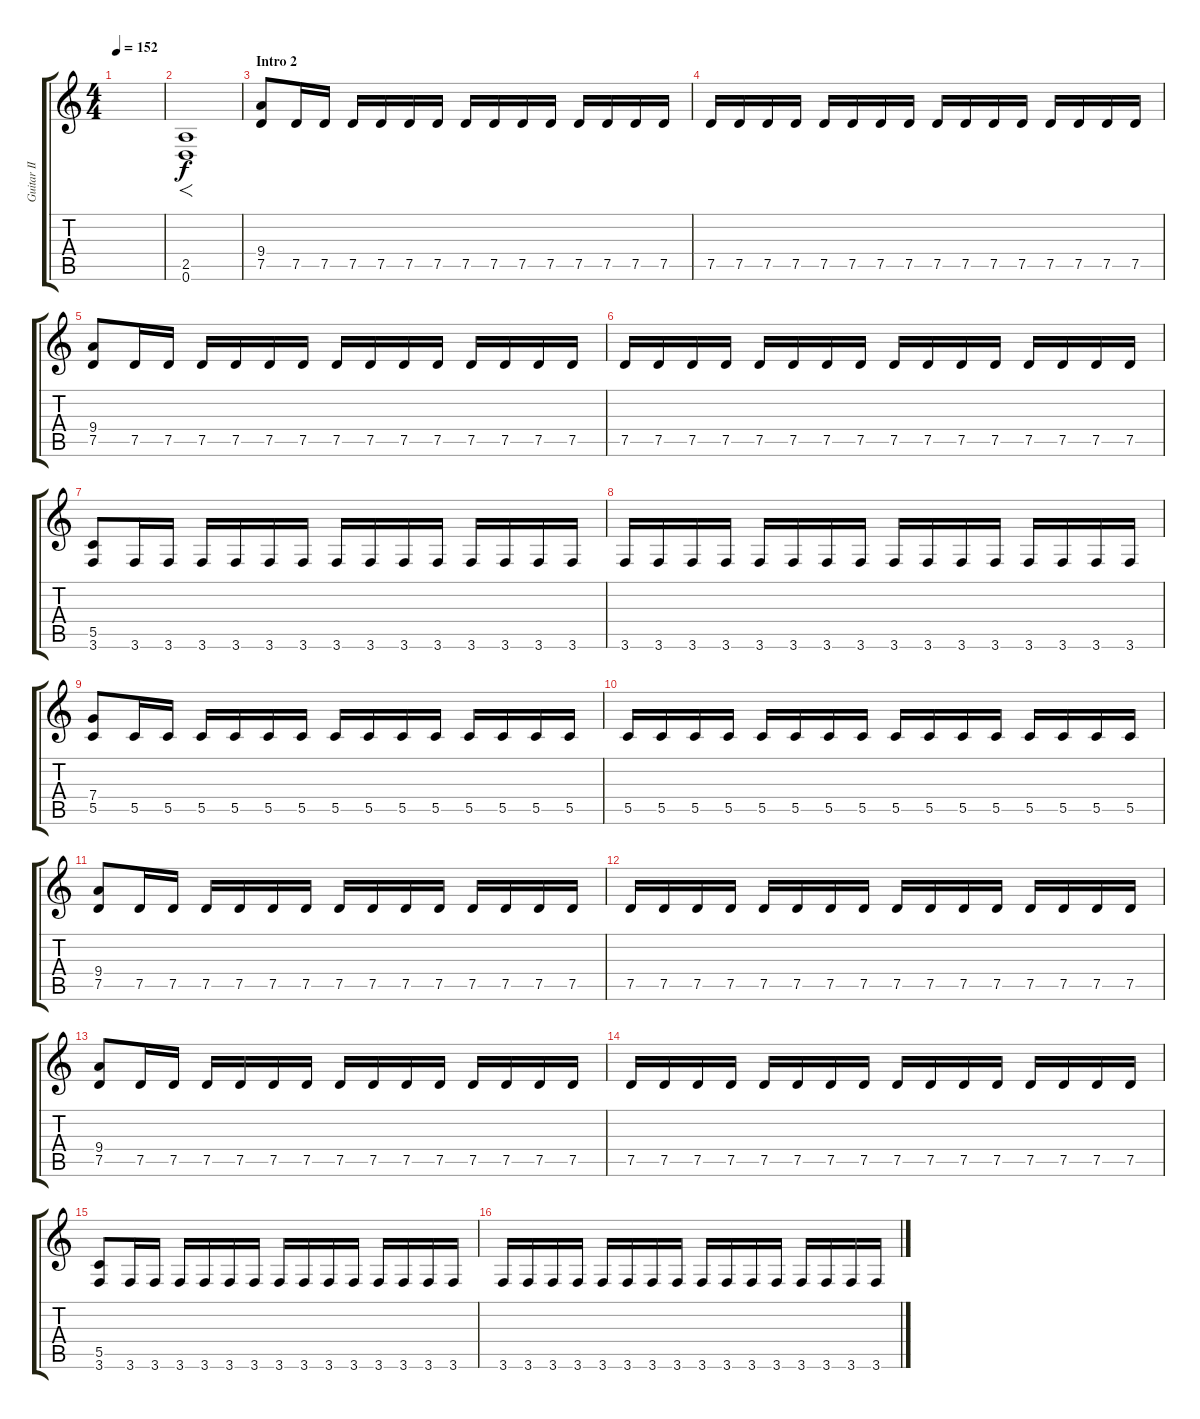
\track ("Guitar II " "Guitar II ") {instrument distortionguitar}
\staff {score tabs}
\tuning (D4 A3 F3 C3 G2 D2) {hide}
\ts (4 4)
\tempo 152
\clef g2
\ks c
|
(2.5 0.6).1{f} |
\section ("" "Intro 2")
(9.4 7.5).8 7.5.16 7.5.16 7.5.16 7.5.16 7.5.16 7.5.16 7.5.16 7.5.16 7.5.16 7.5.16 7.5.16 7.5.16 7.5.16 7.5.16 |
7.5.16 7.5.16 7.5.16 7.5.16 7.5.16 7.5.16 7.5.16 7.5.16 7.5.16 7.5.16 7.5.16 7.5.16 7.5.16 7.5.16 7.5.16 7.5.16 |
(9.4 7.5).8 7.5.16 7.5.16 7.5.16 7.5.16 7.5.16 7.5.16 7.5.16 7.5.16 7.5.16 7.5.16 7.5.16 7.5.16 7.5.16 7.5.16 |
7.5.16 7.5.16 7.5.16 7.5.16 7.5.16 7.5.16 7.5.16 7.5.16 7.5.16 7.5.16 7.5.16 7.5.16 7.5.16 7.5.16 7.5.16 7.5.16 |
(5.5 3.6).8 3.6.16 3.6.16 3.6.16 3.6.16 3.6.16 3.6.16 3.6.16 3.6.16 3.6.16 3.6.16 3.6.16 3.6.16 3.6.16 3.6.16 |
3.6.16 3.6.16 3.6.16 3.6.16 3.6.16 3.6.16 3.6.16 3.6.16 3.6.16 3.6.16 3.6.16 3.6.16 3.6.16 3.6.16 3.6.16 3.6.16 |
(7.4 5.5).8 5.5.16 5.5.16 5.5.16 5.5.16 5.5.16 5.5.16 5.5.16 5.5.16 5.5.16 5.5.16 5.5.16 5.5.16 5.5.16 5.5.16 |
5.5.16 5.5.16 5.5.16 5.5.16 5.5.16 5.5.16 5.5.16 5.5.16 5.5.16 5.5.16 5.5.16 5.5.16 5.5.16 5.5.16 5.5.16 5.5.16 |
(9.4 7.5).8 7.5.16 7.5.16 7.5.16 7.5.16 7.5.16 7.5.16 7.5.16 7.5.16 7.5.16 7.5.16 7.5.16 7.5.16 7.5.16 7.5.16 |
7.5.16 7.5.16 7.5.16 7.5.16 7.5.16 7.5.16 7.5.16 7.5.16 7.5.16 7.5.16 7.5.16 7.5.16 7.5.16 7.5.16 7.5.16 7.5.16 |
(9.4 7.5).8 7.5.16 7.5.16 7.5.16 7.5.16 7.5.16 7.5.16 7.5.16 7.5.16 7.5.16 7.5.16 7.5.16 7.5.16 7.5.16 7.5.16 |
7.5.16 7.5.16 7.5.16 7.5.16 7.5.16 7.5.16 7.5.16 7.5.16 7.5.16 7.5.16 7.5.16 7.5.16 7.5.16 7.5.16 7.5.16 7.5.16 |
(5.5 3.6).8 3.6.16 3.6.16 3.6.16 3.6.16 3.6.16 3.6.16 3.6.16 3.6.16 3.6.16 3.6.16 3.6.16 3.6.16 3.6.16 3.6.16 |
3.6.16 3.6.16 3.6.16 3.6.16 3.6.16 3.6.16 3.6.16 3.6.16 3.6.16 3.6.16 3.6.16 3.6.16 3.6.16 3.6.16 3.6.16 3.6.16
